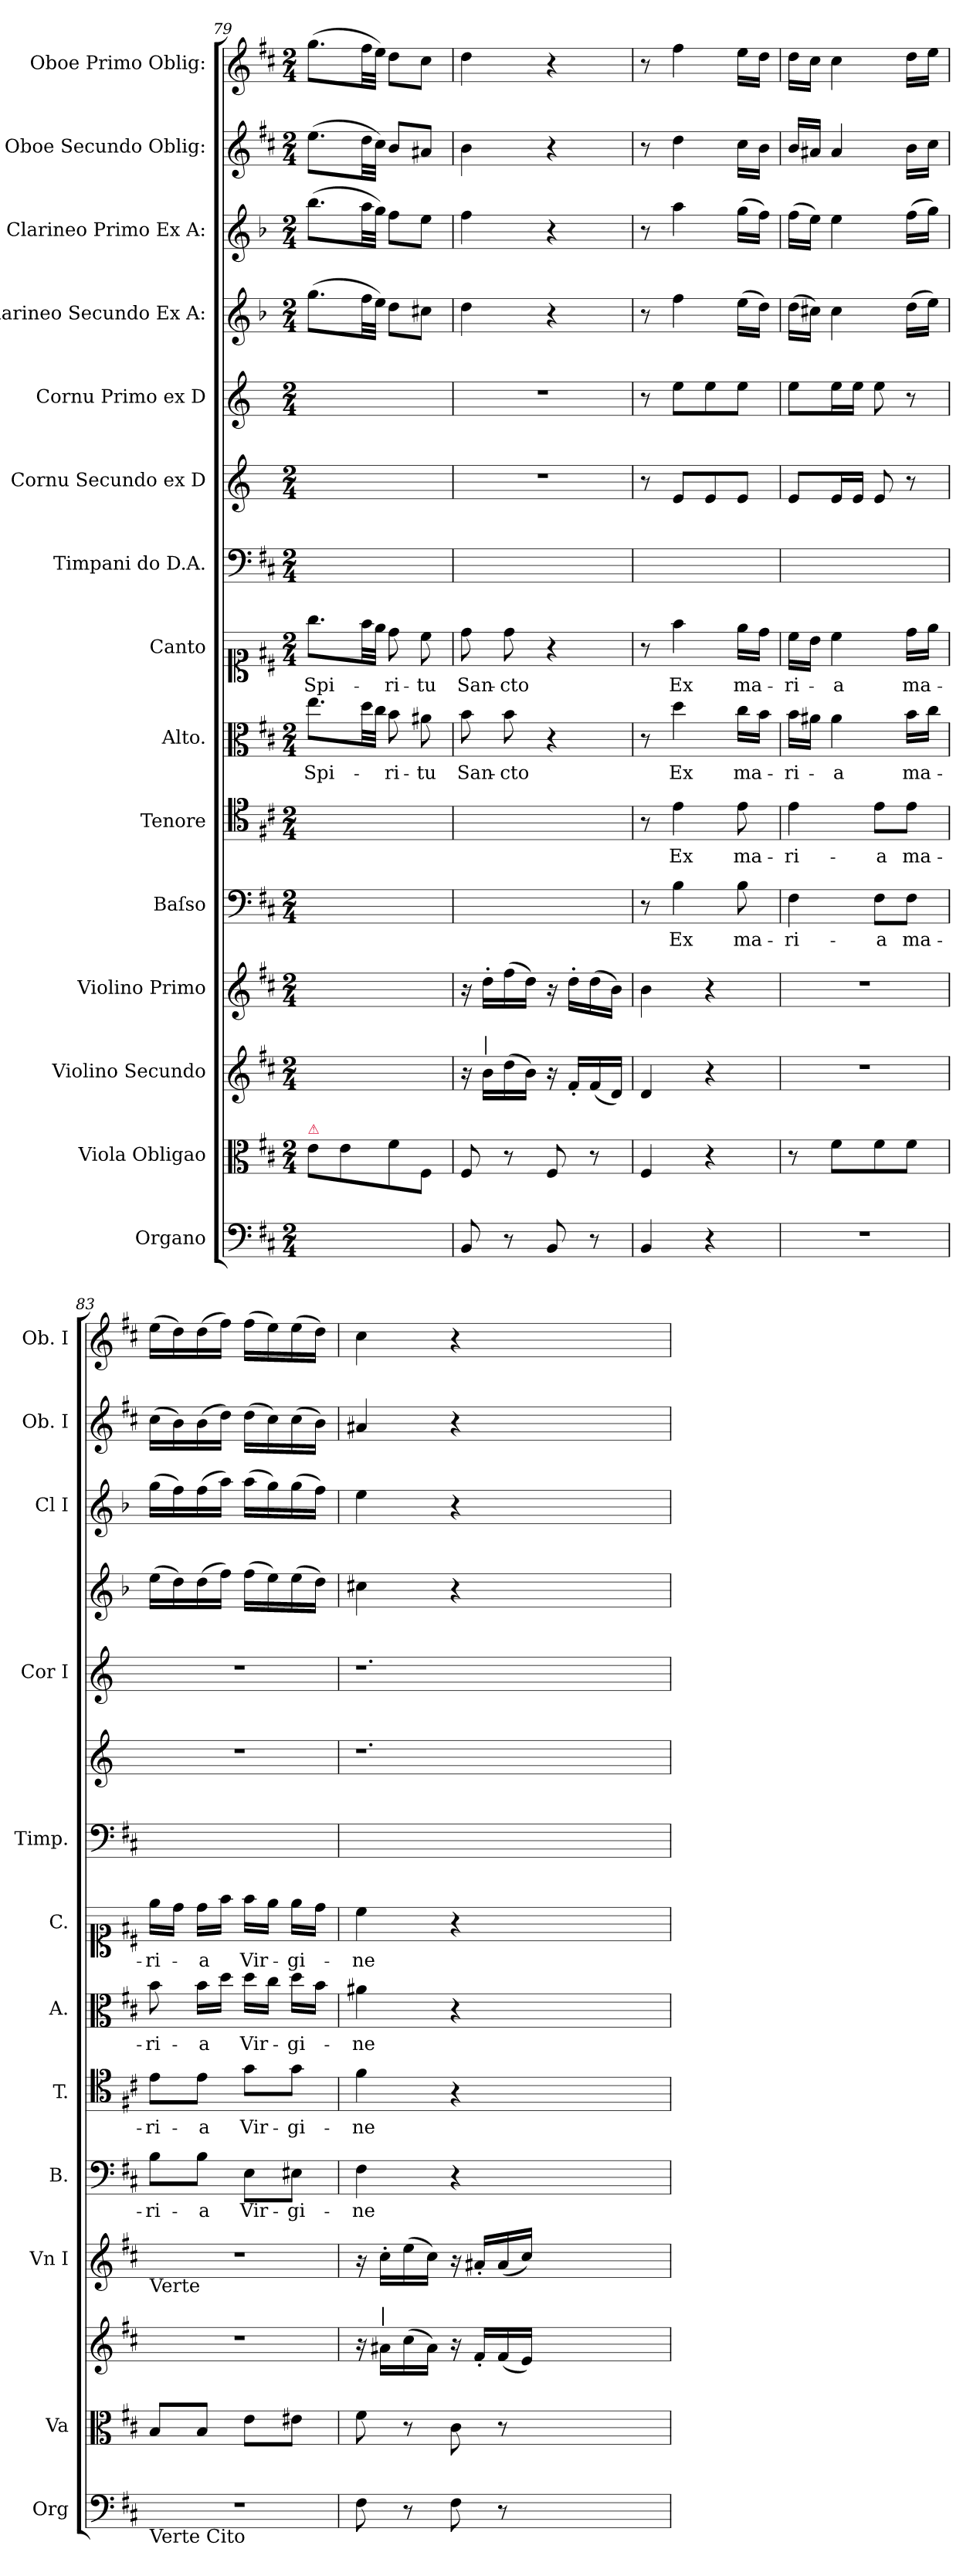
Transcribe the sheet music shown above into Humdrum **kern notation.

**kern	**kern	**kern	**kern	**kern	**text	**kern	**text	**kern	**text	**kern	**text	**kern	**kern	**kern	**kern	**kern	**kern	**kern
*part15	*part14	*part13	*part12	*part11	*part11	*part10	*part10	*part9	*part9	*part8	*part8	*part7	*part6	*part5	*part4	*part3	*part2	*part1
*staff15	*staff14	*staff13	*staff12	*staff11	*staff11	*staff10	*staff10	*staff9	*staff9	*staff8	*staff8	*staff7	*staff6	*staff5	*staff4	*staff3	*staff2	*staff1
*I"Organo	*I"Viola Obligao	*I"Violino Secundo	*I"Violino Primo	*I"Baſso	*	*I"Tenore	*	*I"Alto.	*	*I"Canto	*	*I"Timpani do D.A.	*I"Cornu Secundo ex D	*I"Cornu Primo ex D	*I"Clarineo Secundo Ex A:	*I"Clarineo Primo Ex A:	*I"Oboe Secundo Oblig:	*I"Oboe Primo Oblig:
*I'Org	*I'Va	*	*I'Vn I	*I'B.	*	*I'T.	*	*I'A.	*	*I'C.	*	*I'Timp.	*	*I'Cor I	*	*I'Cl I	*I'Ob. I	*I'Ob. I
*clefF4	*clefC3	*clefG2	*clefG2	*clefF4	*	*clefC4	*	*clefC3	*	*clefC1	*	*clefF4	*clefG2	*clefG2	*clefG2	*clefG2	*clefG2	*clefG2
*	*	*	*	*	*	*	*	*	*	*	*	*	*ITrd6c10	*ITrd6c10	*ITrd2c3	*ITrd2c3	*	*
*k[f#c#]	*k[f#c#]	*k[f#c#]	*k[f#c#]	*k[f#c#]	*	*k[f#c#]	*	*k[f#c#]	*	*k[f#c#]	*	*k[f#c#]	*k[f#c#]	*k[f#c#]	*k[f#c#]	*k[f#c#]	*k[f#c#]	*k[f#c#]
*	*D:	*D:	*D:	*D:	*	*D:	*	*D:	*	*D:	*	*D:	*D:	*D:	*D:	*D:	*D:	*D:
*M2/4	*M2/4	*M2/4	*M2/4	*M2/4	*	*M2/4	*	*M2/4	*	*M2/4	*	*M2/4	*M2/4	*M2/4	*M2/4	*M2/4	*M2/4	*M2/4
=79	=79	=79	=79	=79	=79	=79	=79	=79	=79	=79	=79	=79	=79	=79	=79	=79	=79	=79
!	!LO:TX:a:color=crimson:t=⚠	!	!	!	!	!	!	!	!	!	!	!	!	!	!	!	!	!
2ryy	8e\L	2ryy	2ryy	2ryy	.	2ryy	.	8.ee\L	Spi-	8.gg\L	Spi-	2ryy	2ryy	2ryy	(8.ee\L	(8.gg\L	(8.ee\L	(8.gg\L
.	8e\	.	.	.	.	.	.	.	.	.	.	.	.	.	.	.	.	.
.	.	.	.	.	.	.	.	32dd\LL	.	32ff#\LL	.	.	.	.	32dd\LL	32ff#\LL	32dd\LL	32ff#\LL
.	.	.	.	.	.	.	.	32cc#\JJJ	.	32ee\JJJ	.	.	.	.	32cc#\JJJ)	32ee\JJJ)	32cc#\JJJ)	32ee\JJJ)
.	8f#\	.	.	.	.	.	.	8b\	-ri-	8dd\	-ri-	.	.	.	8b\L	8dd\L	8b/L	8dd\L
.	8F#/J	.	.	.	.	.	.	8a#X\	-tu	8cc#\	-tu	.	.	.	8a#X\J	8cc#\J	8a#X/J	8cc#\J
=80	=80	=80	=80	=80	=80	=80	=80	=80	=80	=80	=80	=80	=80	=80	=80	=80	=80	=80
8BB/	8F#/	16r	16r	2ryy	.	2ryy	.	8b\	San-	8dd\	San-	2ryy	2r	2r	4b\	4dd\	4b\	4dd\
!	!	!LO:TX:a:t=|	!	!	!	!	!	!	!	!	!	!	!	!	!	!	!	!
.	.	16b\LL	16dd'\LL	.	.	.	.	.	.	.	.	.	.	.	.	.	.	.
8r	8r	(16dd\	(16ff#\	.	.	.	.	8b\	-cto	8dd\	-cto	.	.	.	.	.	.	.
.	.	16b\JJ)	16dd\JJ)	.	.	.	.	.	.	.	.	.	.	.	.	.	.	.
8BB/	8F#/	16r	16r	.	.	.	.	4r	.	4r	.	.	.	.	4r	4r	4r	4r
.	.	16f#'/LL	16dd'\LL	.	.	.	.	.	.	.	.	.	.	.	.	.	.	.
8r	8r	(16f#/	(16dd\	.	.	.	.	.	.	.	.	.	.	.	.	.	.	.
.	.	16d/JJ)	16b\JJ)	.	.	.	.	.	.	.	.	.	.	.	.	.	.	.
=81	=81	=81	=81	=81	=81	=81	=81	=81	=81	=81	=81	=81	=81	=81	=81	=81	=81	=81
4BB/	4F#/	4d/	4b\	8r	.	8r	.	8r	.	8r	.	2ryy	8r	8r	8r	8r	8r	8r
.	.	.	.	4B\	Ex	4e\	Ex	4dd\	Ex	4ff#\	Ex	.	8F#/L	8f#\L	4dd\	4ff#\	4dd\	4ff#\
4r	4r	4r	4r	.	.	.	.	.	.	.	.	.	8F#/	8f#\	.	.	.	.
.	.	.	.	8B\	ma-	8e\	ma-	16cc#\LL	ma-	16ee\LL	ma-	.	8F#/J	8f#\J	(16cc#\LL	(16ee\LL	16cc#\LL	16ee\LL
.	.	.	.	.	.	.	.	16b\JJ	.	16dd\JJ	.	.	.	.	16b\JJ)	16dd\JJ)	16b\JJ	16dd\JJ
=82	=82	=82	=82	=82	=82	=82	=82	=82	=82	=82	=82	=82	=82	=82	=82	=82	=82	=82
2r	8r	2r	2r	4F#\	-ri-	4e\	-ri-	16b\LL	-ri-	16cc#\LL	-ri-	2ryy	8F#/L	8f#\L	(16b\LL	(16dd\LL	16b/LL	16dd\LL
.	.	.	.	.	.	.	.	16a#X\JJ	.	16b\JJ	.	.	.	.	16a#X\JJ)	16cc#\JJ)	16a#X/JJ	16cc#\JJ
.	8f#\L	.	.	.	.	.	.	4a#\	-a	4cc#\	-a	.	16F#/L	16f#\L	4a#\	4cc#\	4a#/	4cc#\
.	.	.	.	.	.	.	.	.	.	.	.	.	16F#/JJ	16f#\JJ	.	.	.	.
.	8f#\	.	.	8F#\L	-a	8e\L	-a	.	.	.	.	.	8F#/	8f#\	.	.	.	.
!	!	!	!	!	!LO:LY:i	!	!	!	!	!	!	!	!	!	!	!	!	!
.	8f#\J	.	.	8F#\J	ma-	8e\J	ma-	16b\LL	ma-	16dd\LL	ma-	.	8r	8r	(16b\LL	(16dd\LL	16b\LL	16dd\LL
.	.	.	.	.	.	.	.	16cc#\JJ	.	16ee\JJ	.	.	.	.	16cc#\JJ)	16ee\JJ)	16cc#\JJ	16ee\JJ
=83	=83	=83	=83	=83	=83	=83	=83	=83	=83	=83	=83	=83	=83	=83	=83	=83	=83	=83
!	!	!	!LO:TX:b:t=Verte	!	!	!	!	!	!	!	!	!	!	!	!	!	!	!
!LO:TX:b:t=Verte Cito	!	!	!	!	!	!	!	!	!	!	!	!	!	!	!	!	!	!
!	!	!	!	!	!LO:LY:i	!	!	!	!	!	!	!	!	!	!	!	!	!
2r	8B/L	2r	2r	8B\L	-ri-	8e\L	-ri-	8b\	-ri-	16ee\LL	-ri-	2ryy	2r	2r	(16cc#\LL	(16ee\LL	(16cc#\LL	(16ee\LL
.	.	.	.	.	.	.	.	.	.	16dd\JJ	.	.	.	.	16b\)	16dd\)	16b\)	16dd\)
!	!	!	!	!	!LO:LY:i	!	!	!	!	!	!	!	!	!	!	!	!	!
.	8B/J	.	.	8B\J	-a	8e\J	-a	16b\LL	-a	16dd\LL	-a	.	.	.	(16b\	(16dd\	(16b\	(16dd\
.	.	.	.	.	.	.	.	16dd\JJ	.	16ff#\JJ	.	.	.	.	16dd\JJ)	16ff#\JJ)	16dd\JJ)	16ff#\JJ)
.	8e\L	.	.	8E\L	Vir-	8g\L	Vir-	16dd\LL	Vir-	16ff#\LL	Vir-	.	.	.	(16dd\LL	(16ff#\LL	(16dd\LL	(16ff#\LL
.	.	.	.	.	.	.	.	16cc#\JJ	.	16ee\JJ	.	.	.	.	16cc#\)	16ee\)	16cc#\)	16ee\)
.	8e#X\J	.	.	8E#X\J	-gi-	8g\J	-gi-	16dd\LL	-gi-	16ee\LL	-gi-	.	.	.	(16cc#\	(16ee\	(16cc#\	(16ee\
.	.	.	.	.	.	.	.	16b\JJ	.	16dd\JJ	.	.	.	.	16b\JJ)	16dd\JJ)	16b\JJ)	16dd\JJ)
=84	=84	=84	=84	=84	=84	=84	=84	=84	=84	=84	=84	=84	=84	=84	=84	=84	=84	=84
8F#\	8f#\	16r	16r	4F#\	-ne	4f#\	-ne	4a#X\	-ne	4cc#\	-ne	2ryy	1.r	1.r	4a#X\	4cc#\	4a#X/	4cc#\
!	!	!LO:TX:a:t=|	!	!	!	!	!	!	!	!	!	!	!	!	!	!	!	!
.	.	16a#X\LL	16cc#'\LL	.	.	.	.	.	.	.	.	.	.	.	.	.	.	.
8r	8r	(16cc#\	(16ee\	.	.	.	.	.	.	.	.	.	.	.	.	.	.	.
.	.	16a#\JJ)	16cc#\JJ)	.	.	.	.	.	.	.	.	.	.	.	.	.	.	.
8F#\	8c#\	16r	16r	4r	.	4r	.	4r	.	4r	.	.	.	.	4r	4r	4r	4r
.	.	16f#'/LL	16a#X'/LL	.	.	.	.	.	.	.	.	.	.	.	.	.	.	.
8r	8r	(16f#/	(16a#/	.	.	.	.	.	.	.	.	.	.	.	.	.	.	.
.	.	16e/JJ)	16cc#/JJ)	.	.	.	.	.	.	.	.	.	.	.	.	.	.	.
1ryy	1ryy	1ryy	1ryy	1ryy	.	1ryy	.	1ryy	.	1ryy	.	1ryy	.	.	1ryy	1ryy	1ryy	1ryy
=	=	=	=	=	=	=	=	=	=	=	=	=	=	=	=	=	=	=
*-	*-	*-	*-	*-	*-	*-	*-	*-	*-	*-	*-	*-	*-	*-	*-	*-	*-	*-
